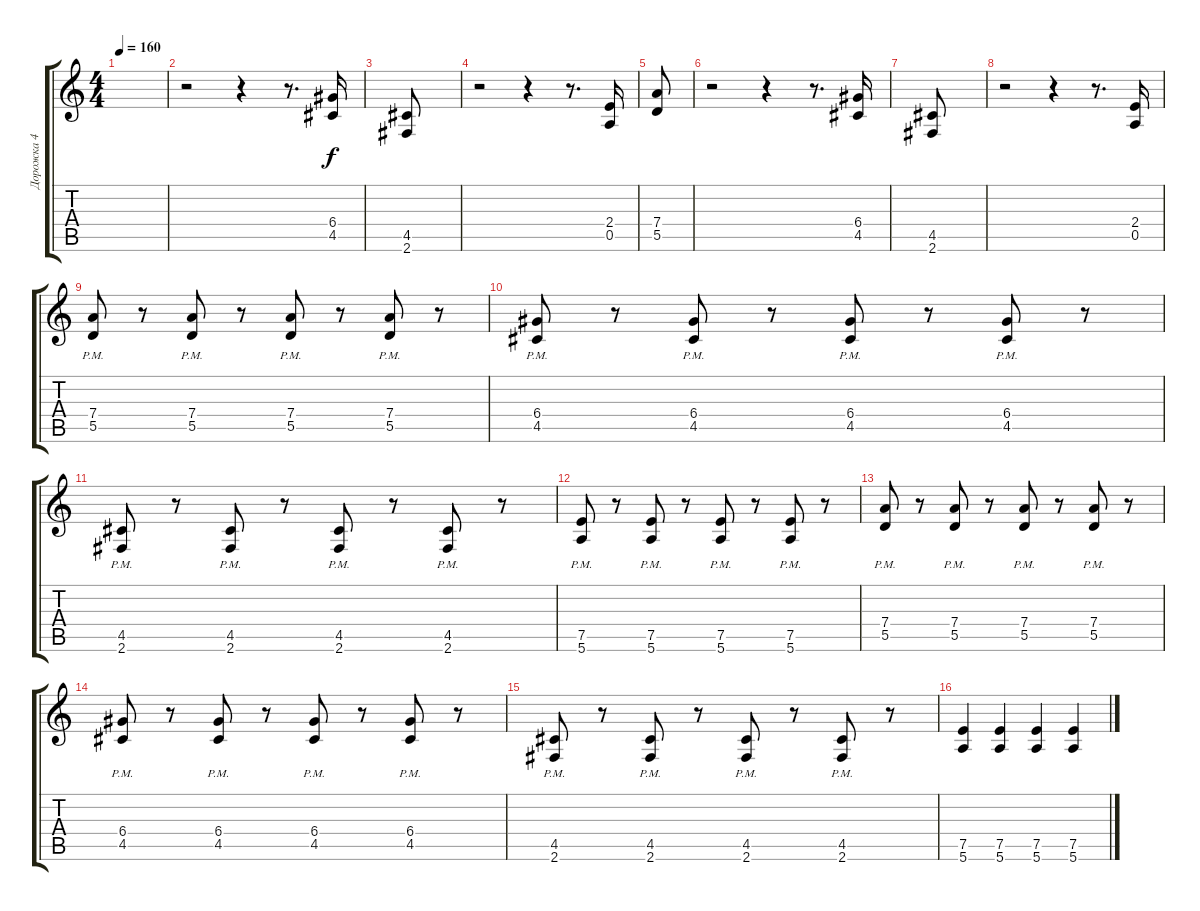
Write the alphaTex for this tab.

\track ("Дорожка 4" "Дорожка 4") {instrument overdrivenguitar}
\staff {score tabs}
\tuning (E4 B3 G3 D3 A2 E2) {hide}
\ts (4 4)
\tempo 160
\clef g2
\ks c
|
r.2 r.4 r.8{d} (6.4 4.5).16 |
(4.5 2.6).8 |
r.2 r.4 r.8{d} (2.4 0.5).16 |
(7.4 5.5).8 |
r.2 r.4 r.8{d} (6.4 4.5).16 |
(4.5 2.6).8 |
r.2 r.4 r.8{d} (2.4 0.5).16 |
(7.4{pm} 5.5{pm}).8 r.8 (7.4{pm} 5.5{pm}).8 r.8 (7.4{pm} 5.5{pm}).8 r.8 (7.4{pm} 5.5{pm}).8 r.8 |
(6.4{pm} 4.5{pm}).8 r.8 (6.4{pm} 4.5{pm}).8 r.8 (6.4{pm} 4.5{pm}).8 r.8 (6.4{pm} 4.5{pm}).8 r.8 |
(4.5{pm} 2.6{pm}).8 r.8 (4.5{pm} 2.6{pm}).8 r.8 (4.5{pm} 2.6{pm}).8 r.8 (4.5{pm} 2.6{pm}).8 r.8 |
(7.5{pm} 5.6{pm}).8 r.8 (7.5{pm} 5.6{pm}).8 r.8 (7.5{pm} 5.6{pm}).8 r.8 (7.5{pm} 5.6{pm}).8 r.8 |
(7.4{pm} 5.5{pm}).8 r.8 (7.4{pm} 5.5{pm}).8 r.8 (7.4{pm} 5.5{pm}).8 r.8 (7.4{pm} 5.5{pm}).8 r.8 |
(6.4{pm} 4.5{pm}).8 r.8 (6.4{pm} 4.5{pm}).8 r.8 (6.4{pm} 4.5{pm}).8 r.8 (6.4{pm} 4.5{pm}).8 r.8 |
(4.5{pm} 2.6{pm}).8 r.8 (4.5{pm} 2.6{pm}).8 r.8 (4.5{pm} 2.6{pm}).8 r.8 (4.5{pm} 2.6{pm}).8 r.8 |
(7.5 5.6).4 (7.5 5.6).4 (7.5 5.6).4 (7.5 5.6).4
